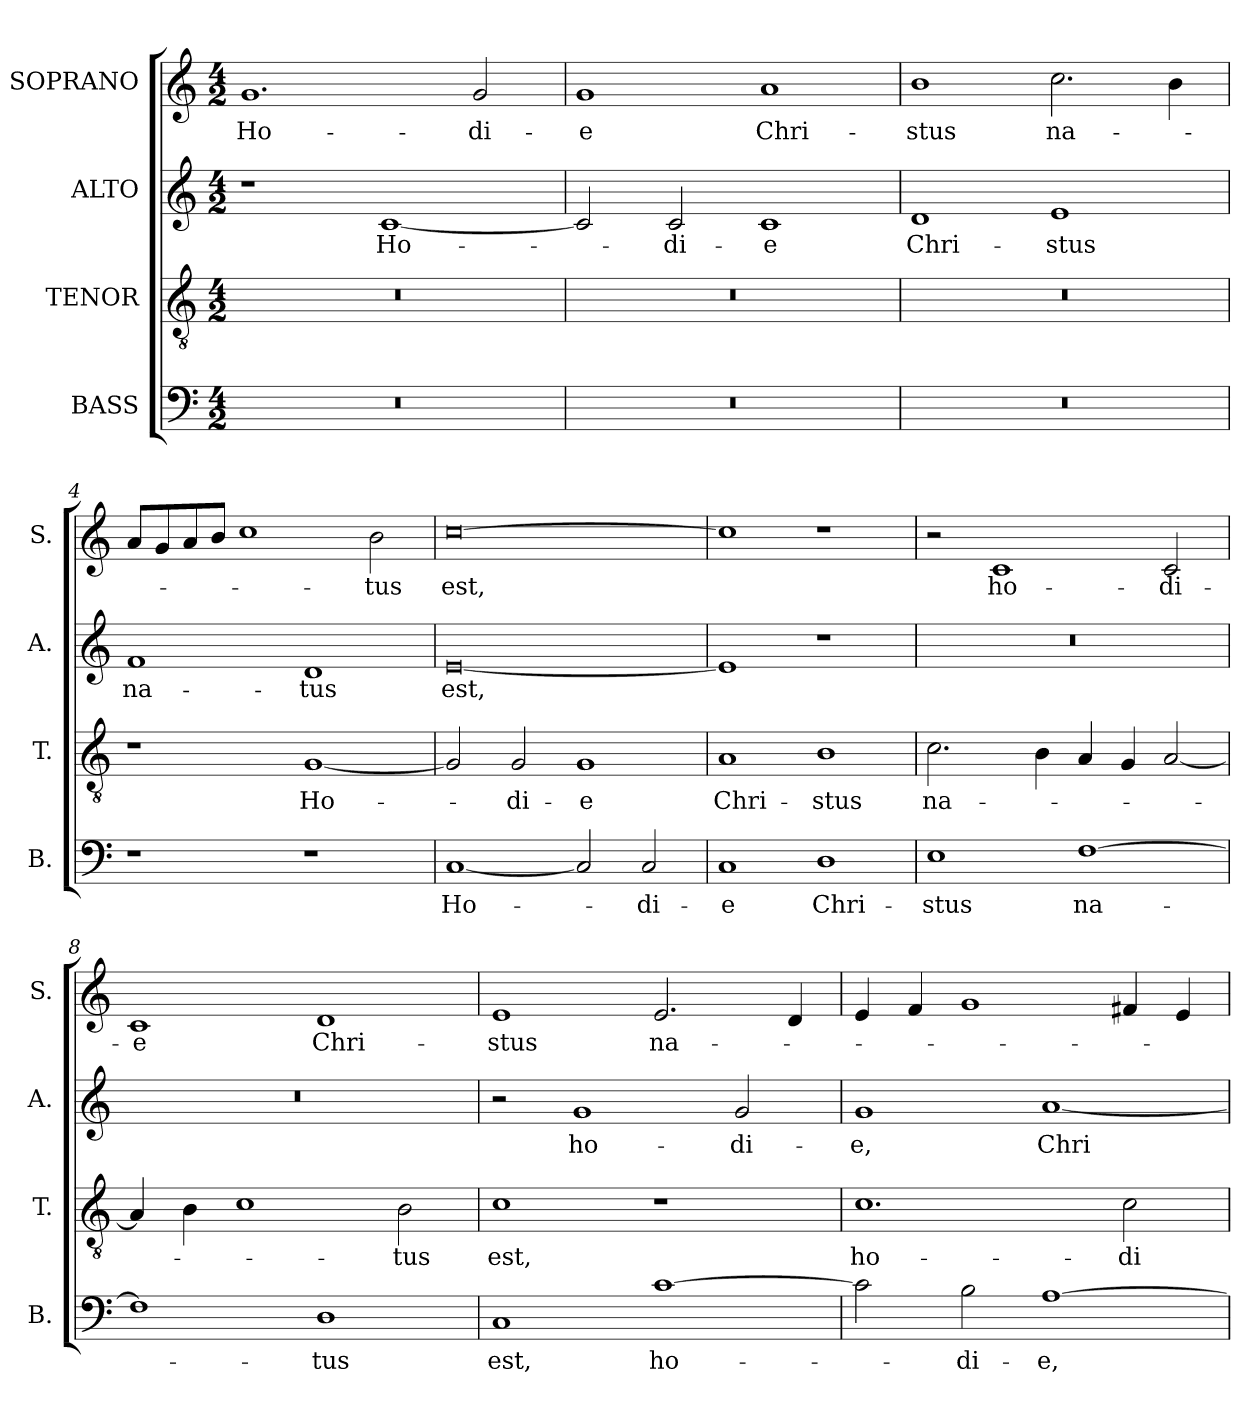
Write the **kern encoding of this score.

**kern	**text	**kern	**text	**kern	**text	**kern	**text
*part4	*part4	*part3	*part3	*part2	*part2	*part1	*part1
*staff4	*staff4	*staff3	*staff3	*staff2	*staff2	*staff1	*staff1
*I"BASS	*	*I"TENOR	*	*I"ALTO	*	*I"SOPRANO	*
*I'B.	*	*I'T.	*	*I'A.	*	*I'S.	*
*clefF4	*	*clefGv2	*	*clefG2	*	*clefG2	*
*	*	*ITrd7c12	*	*	*	*	*
*k[]	*	*k[]	*	*k[]	*	*k[]	*
*C:	*	*C:	*	*C:	*	*C:	*
*M4/2	*	*M4/2	*	*M4/2	*	*M4/2	*
*MM216	*	*MM216	*	*MM216	*	*MM216	*
=1	=1	=1	=1	=1	=1	=1	=1
!LO:N:vis=1	!	!LO:N:vis=1	!	!	!	!	!LO:LY:b
0r	.	0r	.	1r	.	1.g	Ho-
!	!	!	!	!	!LO:LY:b	!	!
.	.	.	.	[<1c	Ho-	.	.
!	!	!	!	!	!	!	!LO:LY:b
.	.	.	.	.	.	2g/	-di-
=2	=2	=2	=2	=2	=2	=2	=2
!LO:N:vis=1	!	!LO:N:vis=1	!	!	!	!	!LO:LY:b
0r	.	0r	.	2c/]	.	1g	-e
!	!	!	!	!	!LO:LY:b	!	!
.	.	.	.	2c/	-di-	.	.
!	!	!	!	!	!LO:LY:b	!	!LO:LY:b
.	.	.	.	1c	-e	1a	Chri-
=3	=3	=3	=3	=3	=3	=3	=3
!LO:N:vis=1	!	!LO:N:vis=1	!	!	!LO:LY:b	!	!LO:LY:b
0r	.	0r	.	1d	Chri-	1b	-stus
!	!	!	!	!	!LO:LY:b	!	!LO:LY:b
.	.	.	.	1e	-stus	2.cc\	na-
.	.	.	.	.	.	4b\	.
=4	=4	=4	=4	=4	=4	=4	=4
!	!	!	!	!	!LO:LY:b	!	!
1r	.	1r	.	1f	na-	8a/L	.
.	.	.	.	.	.	8g/	.
.	.	.	.	.	.	8a/	.
.	.	.	.	.	.	8b/J	.
.	.	.	.	.	.	1cc	.
!	!	!	!LO:LY:b	!	!LO:LY:b	!	!
1r	.	[<1GG	Ho-	1d	-tus	.	.
!	!	!	!	!	!	!	!LO:LY:b
.	.	.	.	.	.	2b\	-tus
=5	=5	=5	=5	=5	=5	=5	=5
!	!LO:LY:b	!	!	!	!LO:LY:b	!	!LO:LY:b
[<1C	Ho-	2GG/]	.	[<0e	est,	[>0cc	est,
!	!	!	!LO:LY:b	!	!	!	!
.	.	2GG/	-di-	.	.	.	.
!	!	!	!LO:LY:b	!	!	!	!
2C/]	.	1GG	-e	.	.	.	.
!	!LO:LY:b	!	!	!	!	!	!
2C/	-di-	.	.	.	.	.	.
=6	=6	=6	=6	=6	=6	=6	=6
!	!LO:LY:b	!	!LO:LY:b	!	!	!	!
1C	-e	1AA	Chri-	1e]	.	1cc]	.
!	!LO:LY:b	!	!LO:LY:b	!	!	!	!
1D	Chri-	1BB	-stus	1r	.	1r	.
=7	=7	=7	=7	=7	=7	=7	=7
!	!LO:LY:b	!	!LO:LY:b	!LO:N:vis=1	!	!	!
1E	-stus	2.C\	na-	0r	.	2r	.
!	!	!	!	!	!	!	!LO:LY:b
.	.	.	.	.	.	1c	ho-
.	.	4BB\	.	.	.	.	.
!	!LO:LY:b	!	!	!	!	!	!
[>1F	na-	4AA/	.	.	.	.	.
.	.	4GG/	.	.	.	.	.
!	!	!	!	!	!	!	!LO:LY:b
.	.	[<2AA/	.	.	.	2c/	-di-
!!LO:LB:g=z
=8	=8	=8	=8	=8	=8	=8	=8
!	!	!	!	!LO:N:vis=1	!	!	!LO:LY:b
1F]	.	4AA/]	.	0r	.	1c	-e
.	.	4BB\	.	.	.	.	.
.	.	1C	.	.	.	.	.
!	!LO:LY:b	!	!	!	!	!	!LO:LY:b
1D	-tus	.	.	.	.	1d	Chri-
!	!	!	!LO:LY:b	!	!	!	!
.	.	2BB\	-tus	.	.	.	.
=9	=9	=9	=9	=9	=9	=9	=9
!	!LO:LY:b	!	!LO:LY:b	!	!	!	!LO:LY:b
1C	est,	1C	est,	2r	.	1e	-stus
!	!	!	!	!	!LO:LY:b	!	!
.	.	.	.	1g	ho-	.	.
!	!LO:LY:b	!	!	!	!	!	!LO:LY:b
[>1c	ho-	1r	.	.	.	2.e/	na-
!	!	!	!	!	!LO:LY:b	!	!
.	.	.	.	2g/	-di-	.	.
.	.	.	.	.	.	4d/	.
=10	=10	=10	=10	=10	=10	=10	=10
!	!	!	!LO:LY:b	!	!LO:LY:b	!	!
2c\]	.	1.C	ho-	1g	-e,	4e/	.
.	.	.	.	.	.	4f/	.
!	!LO:LY:b	!	!	!	!	!	!
2B\	-di-	.	.	.	.	1g	.
!	!LO:LY:b	!	!	!	!LO:LY:b	!	!
[>1A	-e,	.	.	[<1a	Chri-	.	.
!	!	!	!LO:LY:b	!	!	!	!
.	.	2C\	-di-	.	.	4f#X/	.
.	.	.	.	.	.	4e/	.
=	=	=	=	=	=	=	=
*-	*-	*-	*-	*-	*-	*-	*-
